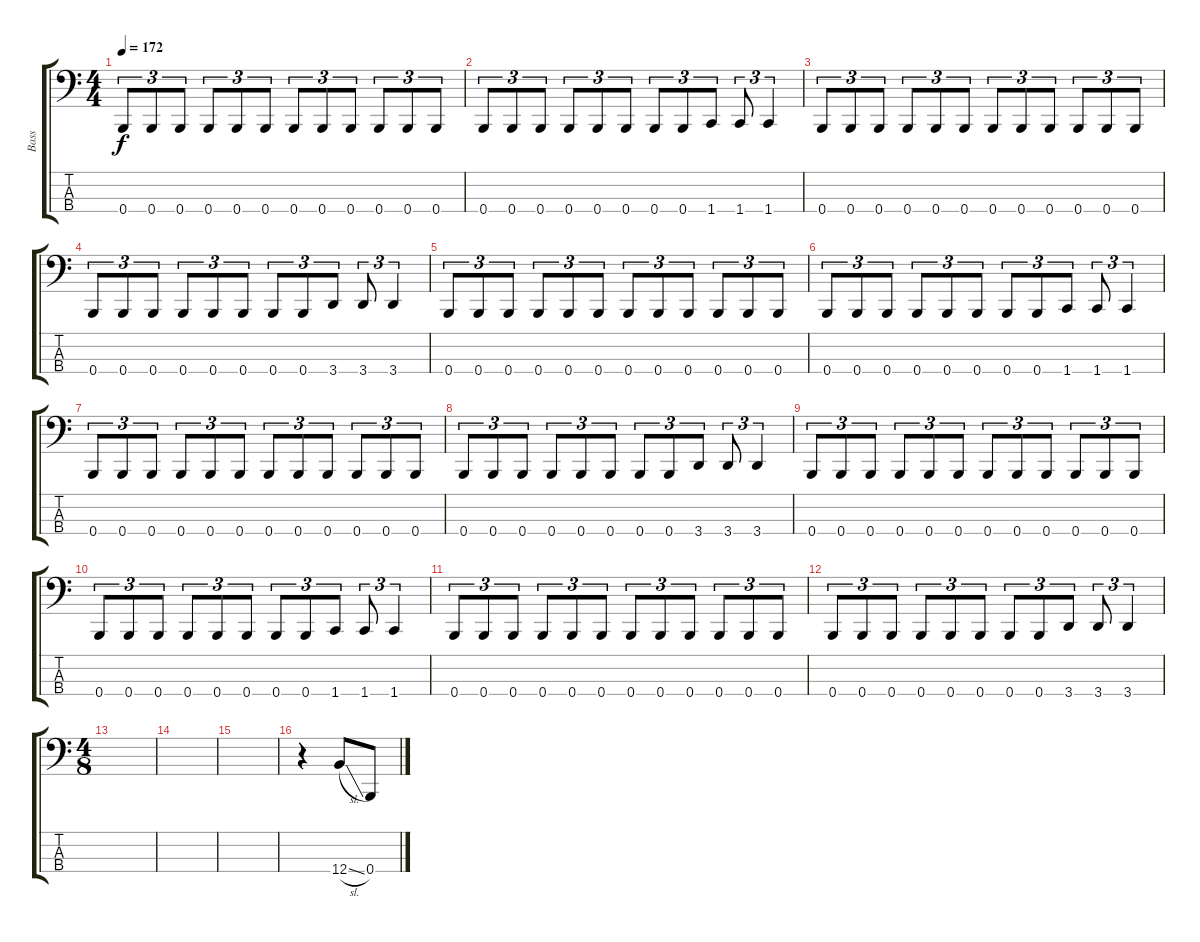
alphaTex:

\track ("Bass" "Bass") {instrument electricbasspick}
\staff {score tabs}
\tuning (E2 B1 Gb1 B0) {hide}
\ts (4 4)
\tempo 172
\clef f4
\ks c
0.4.8{tu (3 2) dy f} 0.4.8{tu (3 2)} 0.4.8{tu (3 2)} 0.4.8{tu (3 2)} 0.4.8{tu (3 2)} 0.4.8{tu (3 2)} 0.4.8{tu (3 2)} 0.4.8{tu (3 2)} 0.4.8{tu (3 2)} 0.4.8{tu (3 2)} 0.4.8{tu (3 2)} 0.4.8{tu (3 2)} |
0.4.8{tu (3 2)} 0.4.8{tu (3 2)} 0.4.8{tu (3 2)} 0.4.8{tu (3 2)} 0.4.8{tu (3 2)} 0.4.8{tu (3 2)} 0.4.8{tu (3 2)} 0.4.8{tu (3 2)} 1.4.8{tu (3 2)} 1.4.8{tu (3 2)} 1.4.4{tu (3 2)} |
0.4.8{tu (3 2)} 0.4.8{tu (3 2)} 0.4.8{tu (3 2)} 0.4.8{tu (3 2)} 0.4.8{tu (3 2)} 0.4.8{tu (3 2)} 0.4.8{tu (3 2)} 0.4.8{tu (3 2)} 0.4.8{tu (3 2)} 0.4.8{tu (3 2)} 0.4.8{tu (3 2)} 0.4.8{tu (3 2)} |
0.4.8{tu (3 2)} 0.4.8{tu (3 2)} 0.4.8{tu (3 2)} 0.4.8{tu (3 2)} 0.4.8{tu (3 2)} 0.4.8{tu (3 2)} 0.4.8{tu (3 2)} 0.4.8{tu (3 2)} 3.4.8{tu (3 2)} 3.4.8{tu (3 2)} 3.4.4{tu (3 2)} |
0.4.8{tu (3 2)} 0.4.8{tu (3 2)} 0.4.8{tu (3 2)} 0.4.8{tu (3 2)} 0.4.8{tu (3 2)} 0.4.8{tu (3 2)} 0.4.8{tu (3 2)} 0.4.8{tu (3 2)} 0.4.8{tu (3 2)} 0.4.8{tu (3 2)} 0.4.8{tu (3 2)} 0.4.8{tu (3 2)} |
0.4.8{tu (3 2)} 0.4.8{tu (3 2)} 0.4.8{tu (3 2)} 0.4.8{tu (3 2)} 0.4.8{tu (3 2)} 0.4.8{tu (3 2)} 0.4.8{tu (3 2)} 0.4.8{tu (3 2)} 1.4.8{tu (3 2)} 1.4.8{tu (3 2)} 1.4.4{tu (3 2)} |
0.4.8{tu (3 2)} 0.4.8{tu (3 2)} 0.4.8{tu (3 2)} 0.4.8{tu (3 2)} 0.4.8{tu (3 2)} 0.4.8{tu (3 2)} 0.4.8{tu (3 2)} 0.4.8{tu (3 2)} 0.4.8{tu (3 2)} 0.4.8{tu (3 2)} 0.4.8{tu (3 2)} 0.4.8{tu (3 2)} |
0.4.8{tu (3 2)} 0.4.8{tu (3 2)} 0.4.8{tu (3 2)} 0.4.8{tu (3 2)} 0.4.8{tu (3 2)} 0.4.8{tu (3 2)} 0.4.8{tu (3 2)} 0.4.8{tu (3 2)} 3.4.8{tu (3 2)} 3.4.8{tu (3 2)} 3.4.4{tu (3 2)} |
0.4.8{tu (3 2)} 0.4.8{tu (3 2)} 0.4.8{tu (3 2)} 0.4.8{tu (3 2)} 0.4.8{tu (3 2)} 0.4.8{tu (3 2)} 0.4.8{tu (3 2)} 0.4.8{tu (3 2)} 0.4.8{tu (3 2)} 0.4.8{tu (3 2)} 0.4.8{tu (3 2)} 0.4.8{tu (3 2)} |
0.4.8{tu (3 2)} 0.4.8{tu (3 2)} 0.4.8{tu (3 2)} 0.4.8{tu (3 2)} 0.4.8{tu (3 2)} 0.4.8{tu (3 2)} 0.4.8{tu (3 2)} 0.4.8{tu (3 2)} 1.4.8{tu (3 2)} 1.4.8{tu (3 2)} 1.4.4{tu (3 2)} |
0.4.8{tu (3 2)} 0.4.8{tu (3 2)} 0.4.8{tu (3 2)} 0.4.8{tu (3 2)} 0.4.8{tu (3 2)} 0.4.8{tu (3 2)} 0.4.8{tu (3 2)} 0.4.8{tu (3 2)} 0.4.8{tu (3 2)} 0.4.8{tu (3 2)} 0.4.8{tu (3 2)} 0.4.8{tu (3 2)} |
0.4.8{tu (3 2)} 0.4.8{tu (3 2)} 0.4.8{tu (3 2)} 0.4.8{tu (3 2)} 0.4.8{tu (3 2)} 0.4.8{tu (3 2)} 0.4.8{tu (3 2)} 0.4.8{tu (3 2)} 3.4.8{tu (3 2)} 3.4.8{tu (3 2)} 3.4.4{tu (3 2)} |
\ts (4 8)
|
|
|
r.4 12.4{sl}.8 0.4.8
